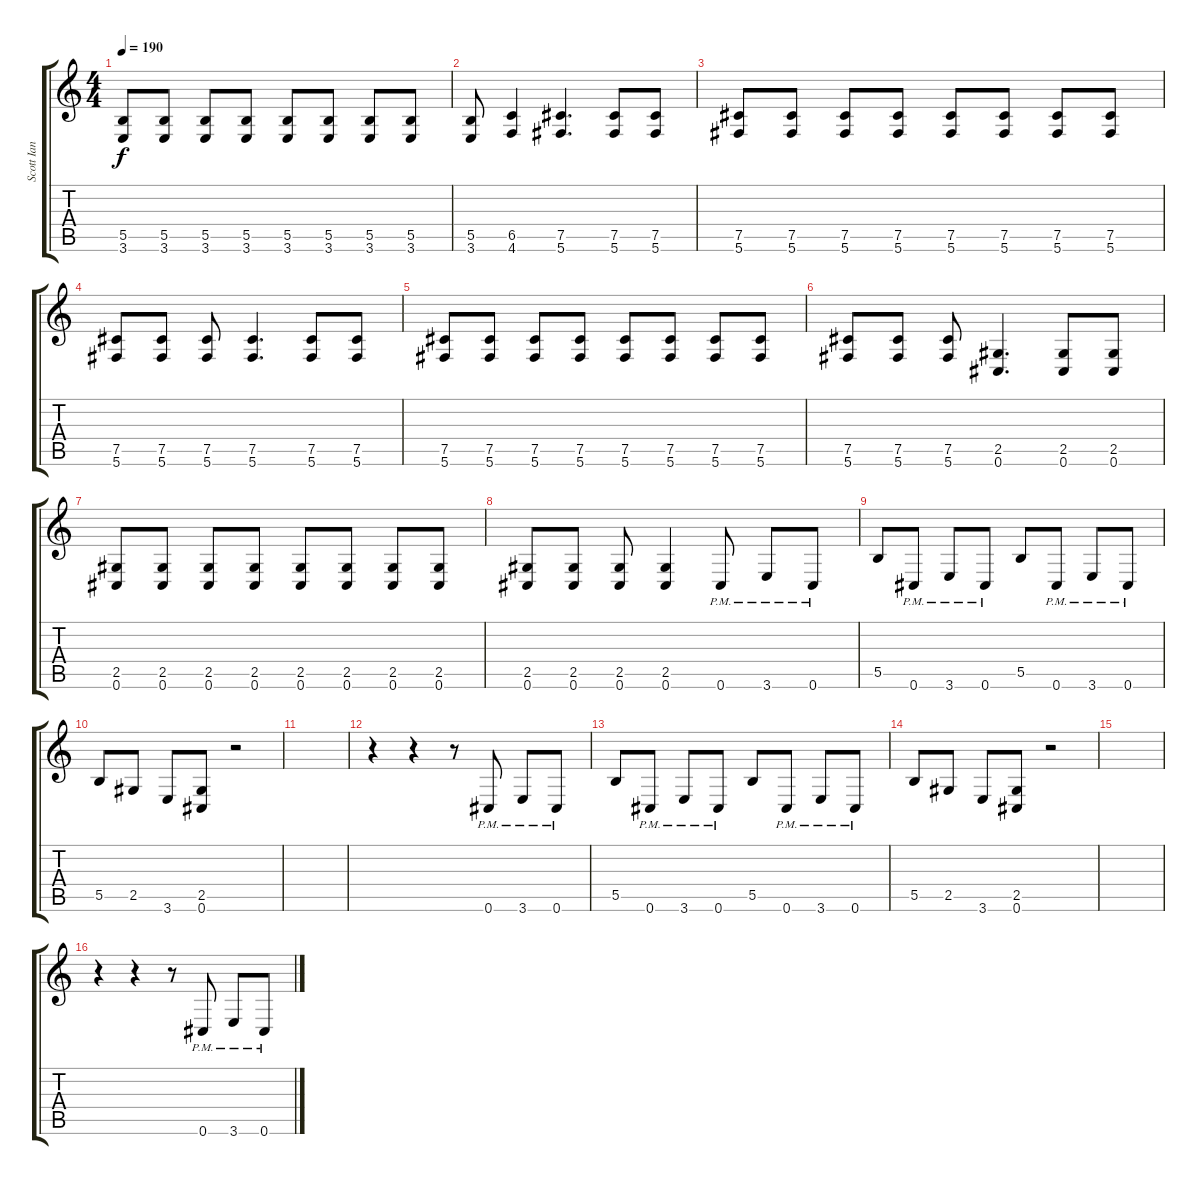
\track ("Scott Ian" "Scott Ian") {instrument distortionguitar}
\staff {score tabs}
\tuning (Db4 Ab3 E3 B2 Gb2 Db2) {hide}
\ts (4 4)
\tempo 190
\clef g2
\ks c
(5.5 3.6).8{dy f} (5.5 3.6).8 (5.5 3.6).8 (5.5 3.6).8 (5.5 3.6).8 (5.5 3.6).8 (5.5 3.6).8 (5.5 3.6).8 |
(5.5 3.6).8 (6.5 4.6).4 (7.5 5.6).4{d} (7.5 5.6).8 (7.5 5.6).8 |
(7.5 5.6).8 (7.5 5.6).8 (7.5 5.6).8 (7.5 5.6).8 (7.5 5.6).8 (7.5 5.6).8 (7.5 5.6).8 (7.5 5.6).8 |
(7.5 5.6).8 (7.5 5.6).8 (7.5 5.6).8 (7.5 5.6).4{d} (7.5 5.6).8 (7.5 5.6).8 |
(7.5 5.6).8 (7.5 5.6).8 (7.5 5.6).8 (7.5 5.6).8 (7.5 5.6).8 (7.5 5.6).8 (7.5 5.6).8 (7.5 5.6).8 |
(7.5 5.6).8 (7.5 5.6).8 (7.5 5.6).8 (2.5 0.6).4{d} (2.5 0.6).8 (2.5 0.6).8 |
(2.5 0.6).8 (2.5 0.6).8 (2.5 0.6).8 (2.5 0.6).8 (2.5 0.6).8 (2.5 0.6).8 (2.5 0.6).8 (2.5 0.6).8 |
(2.5 0.6).8 (2.5 0.6).8 (2.5 0.6).8 (2.5 0.6).4 0.6{pm}.8 3.6{pm}.8 0.6{pm}.8 |
5.5.8 0.6{pm}.8 3.6{pm}.8 0.6{pm}.8 5.5.8 0.6{pm}.8 3.6{pm}.8 0.6{pm}.8 |
5.5.8 2.5.8 3.6.8 (2.5 0.6).8 r.2 |
|
r.4 r.4 r.8 0.6{pm}.8 3.6{pm}.8 0.6{pm}.8 |
5.5.8 0.6{pm}.8 3.6{pm}.8 0.6{pm}.8 5.5.8 0.6{pm}.8 3.6{pm}.8 0.6{pm}.8 |
5.5.8 2.5.8 3.6.8 (2.5 0.6).8 r.2 |
|
r.4 r.4 r.8 0.6{pm}.8 3.6{pm}.8 0.6{pm}.8
